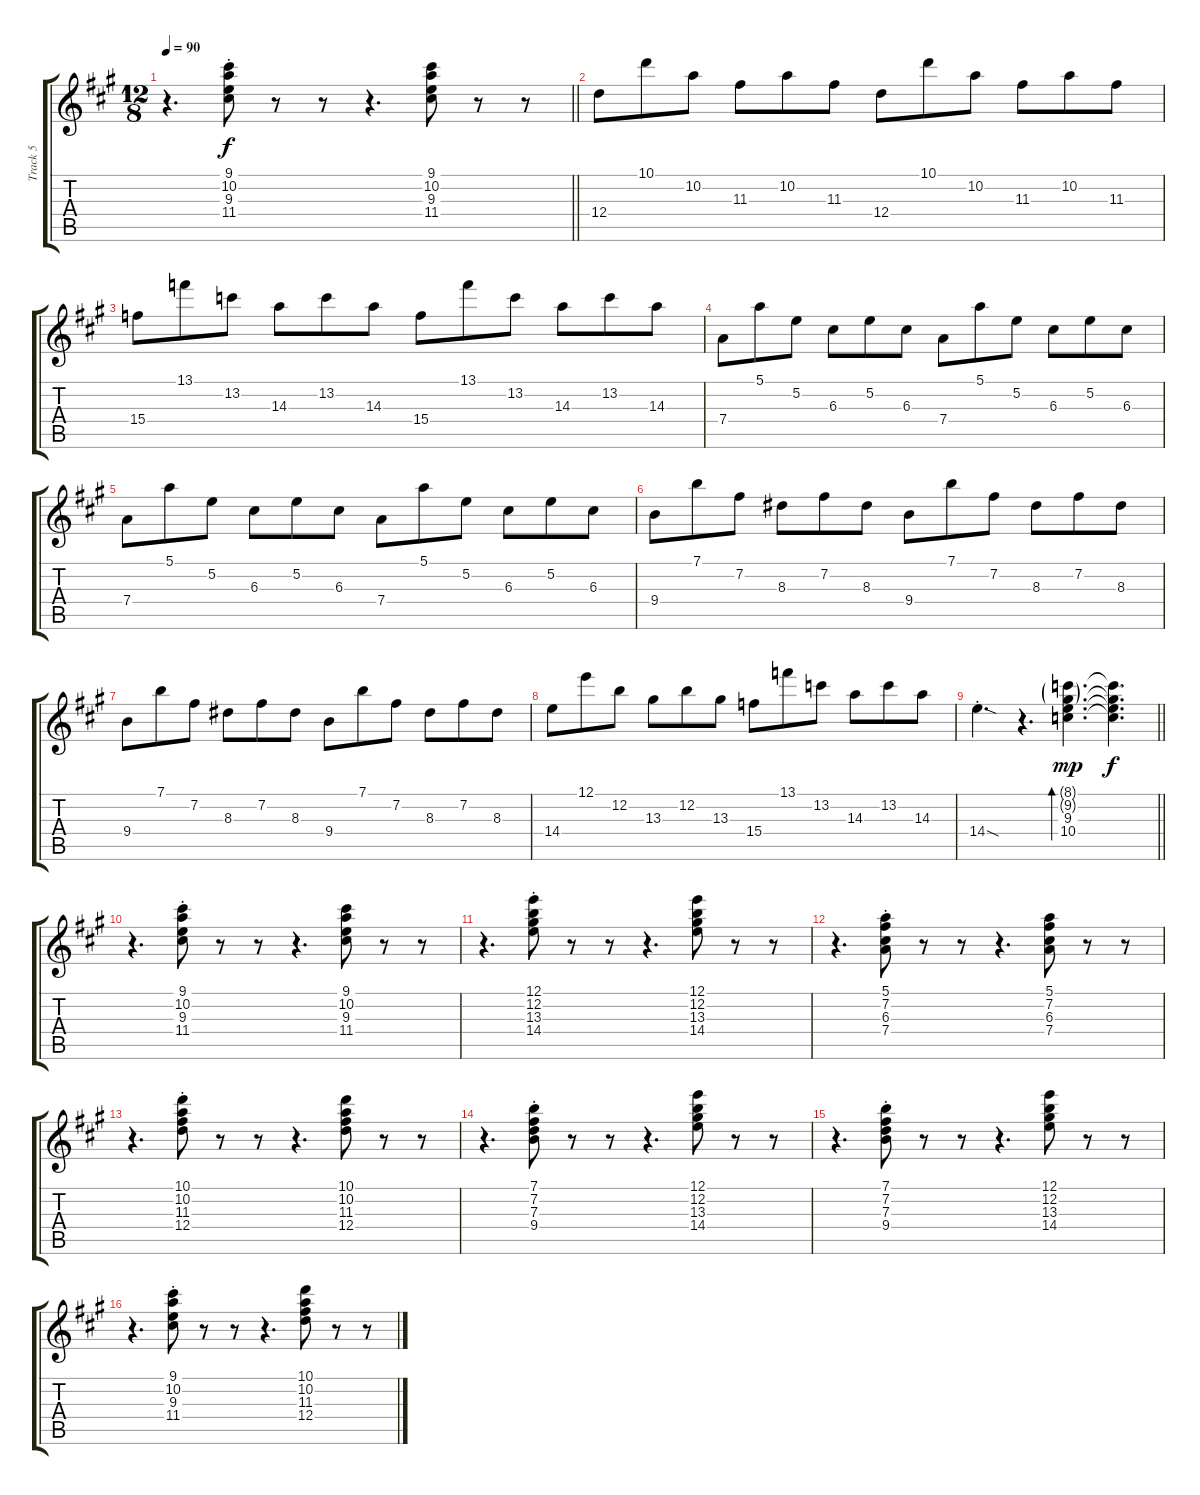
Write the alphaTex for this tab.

\track ("Track 5" "Track 5") {instrument electricguitarclean}
\staff {score tabs}
\tuning (E4 B3 G3 D3 A2 E2) {hide}
\ts (12 8)
\tempo 90
\clef g2
\barLineRight lightlight
\ks a
r.4{d dy f} (9.1{st} 10.2{st} 9.3{st} 11.4{st}).8 r.8 r.8 r.4{d} (9.1 10.2 9.3 11.4).8 r.8 r.8 |
12.4.8 10.1.8 10.2.8 11.3.8 10.2.8 11.3.8 12.4.8 10.1.8 10.2.8 11.3.8 10.2.8 11.3.8 |
15.4.8 13.1.8 13.2.8 14.3.8 13.2.8 14.3.8 15.4.8 13.1.8 13.2.8 14.3.8 13.2.8 14.3.8 |
7.4.8 5.1.8 5.2.8 6.3.8 5.2.8 6.3.8 7.4.8 5.1.8 5.2.8 6.3.8 5.2.8 6.3.8 |
7.4.8 5.1.8 5.2.8 6.3.8 5.2.8 6.3.8 7.4.8 5.1.8 5.2.8 6.3.8 5.2.8 6.3.8 |
9.4.8 7.1.8 7.2.8 8.3.8 7.2.8 8.3.8 9.4.8 7.1.8 7.2.8 8.3.8 7.2.8 8.3.8 |
9.4.8 7.1.8 7.2.8 8.3.8 7.2.8 8.3.8 9.4.8 7.1.8 7.2.8 8.3.8 7.2.8 8.3.8 |
14.4.8 12.1.8 12.2.8 13.3.8 12.2.8 13.3.8 15.4.8 13.1.8 13.2.8 14.3.8 13.2.8 14.3.8 |
\barLineRight lightlight
14.4{sod st}.4{d} r.4{d} (8.1{g} 9.2{g} 9.3 10.4).4{d bd 240 dy mp} (8.1{t} 9.2{t} 9.3{t} 10.4{t}).4{d dy f} |
r.4{d} (9.1{st} 10.2{st} 9.3{st} 11.4{st}).8 r.8 r.8 r.4{d} (9.1 10.2 9.3 11.4).8 r.8 r.8 |
r.4{d} (12.1{st} 12.2{st} 13.3{st} 14.4{st}).8 r.8 r.8 r.4{d} (12.1 12.2 13.3 14.4).8 r.8 r.8 |
r.4{d} (5.1{st} 7.2{st} 6.3{st} 7.4{st}).8 r.8 r.8 r.4{d} (5.1 7.2 6.3 7.4).8 r.8 r.8 |
r.4{d} (10.1{st} 10.2{st} 11.3{st} 12.4{st}).8 r.8 r.8 r.4{d} (10.1 10.2 11.3 12.4).8 r.8 r.8 |
r.4{d} (7.1{st} 7.2{st} 7.3{st} 9.4{st}).8 r.8 r.8 r.4{d} (12.1 12.2 13.3 14.4).8 r.8 r.8 |
r.4{d} (7.1{st} 7.2{st} 7.3{st} 9.4{st}).8 r.8 r.8 r.4{d} (12.1 12.2 13.3 14.4).8 r.8 r.8 |
r.4{d} (9.1{st} 10.2{st} 9.3{st} 11.4{st}).8 r.8 r.8 r.4{d} (10.1 10.2 11.3 12.4).8 r.8 r.8
